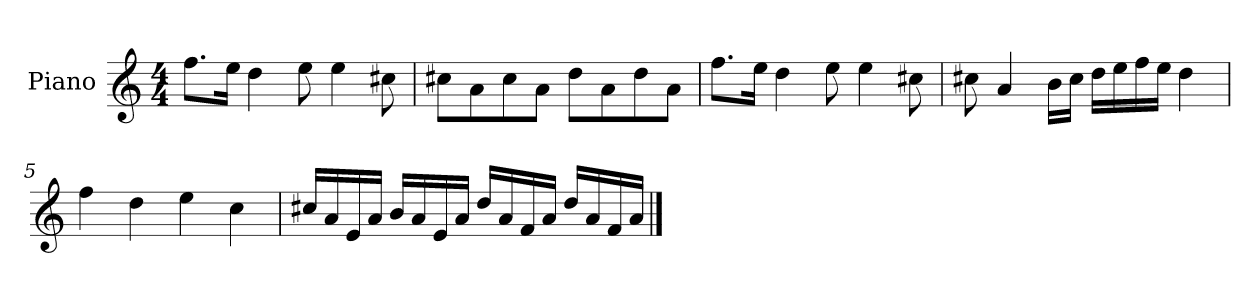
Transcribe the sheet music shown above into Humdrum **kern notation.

**kern
*part1
*staff1
*I"Piano
*I'P-no
*clefG2
*k[]
*M4/4
*MM90
=1
8.ff\L
16ee\Jk
4dd\
8ee\
4ee\
8cc#X\
=2
8cc#X\L
8a\
8cc#\
8a\J
8dd\L
8a\
8dd\
8a\J
=3
8.ff\L
16ee\Jk
4dd\
8ee\
4ee\
8cc#X\
=4
8cc#X\
4a/
16b\LL
16cc#\JJ
16dd\LL
16ee\
16ff\
16ee\JJ
4dd\
=5
4ff\
4dd\
4ee\
4cc\
!!LO:LB:g=z
=6
16cc#X/LL
16a/
16e/
16a/JJ
16b/LL
16a/
16e/
16a/JJ
16dd/LL
16a/
16f/
16a/JJ
16dd/LL
16a/
16f/
16a/JJ
==
*-
